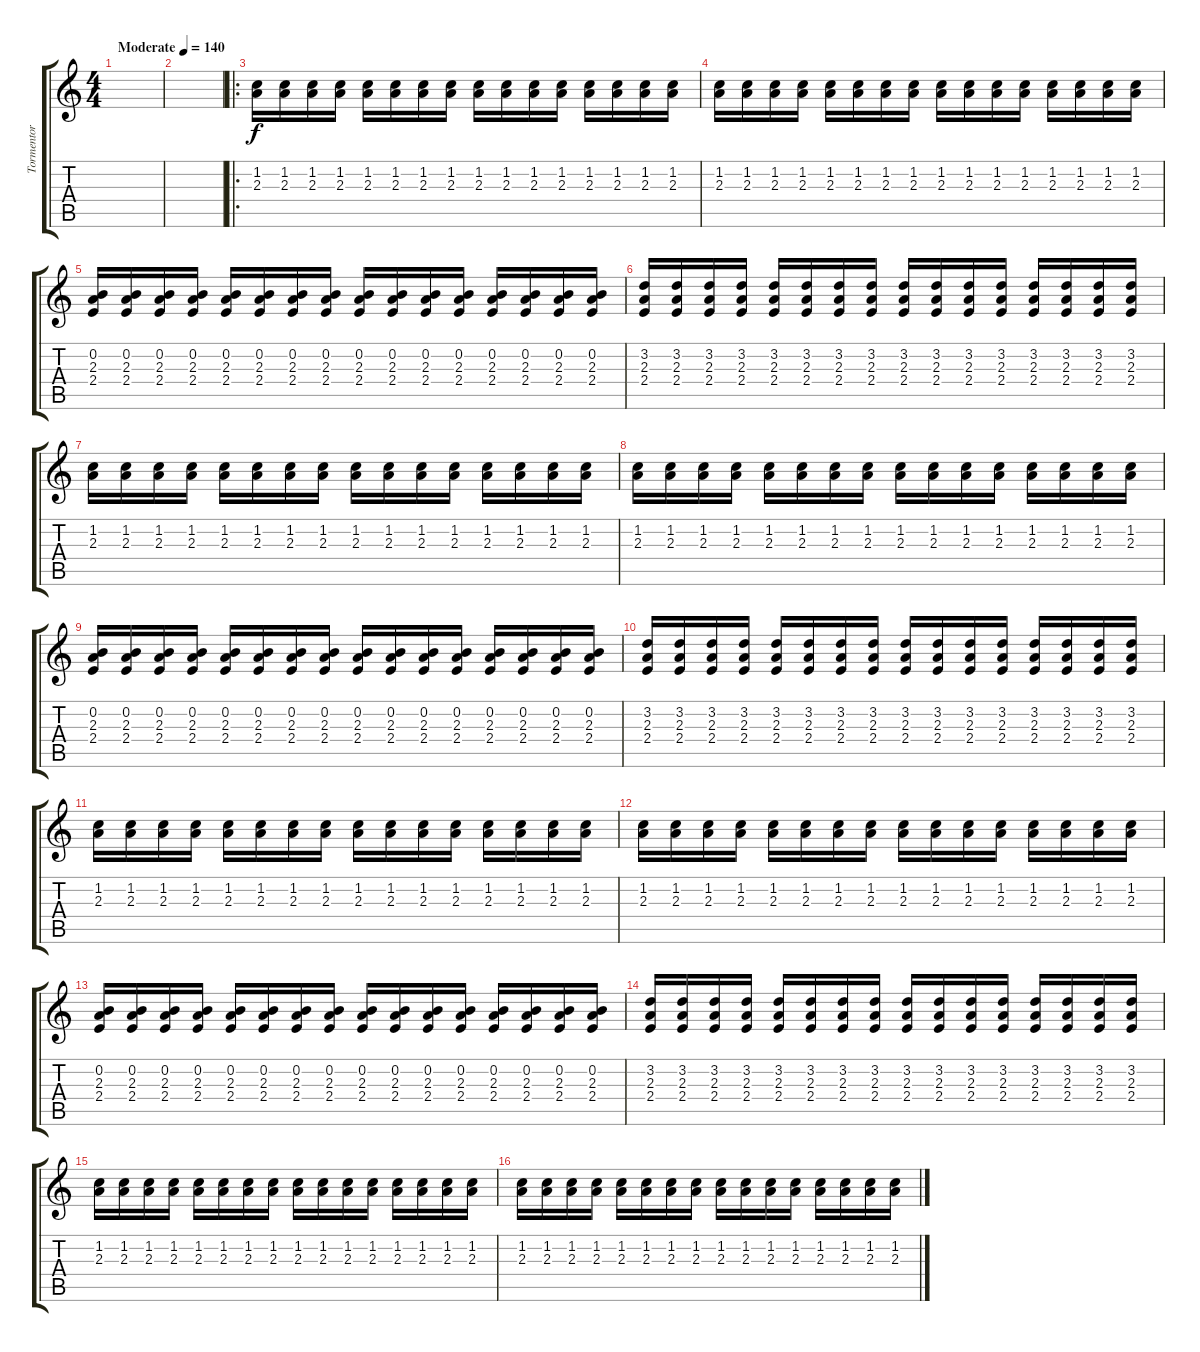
\track ("Tormentor" "Tormentor") {instrument distortionguitar}
\staff {score tabs}
\tuning (E4 B3 G3 D3 A2 E2) {hide}
\ts (4 4)
\tempo (140 "Moderate")
\clef g2
\ks c
|
|
\ro
(1.2 2.3).16 (1.2 2.3).16 (1.2 2.3).16 (1.2 2.3).16 (1.2 2.3).16 (1.2 2.3).16 (1.2 2.3).16 (1.2 2.3).16 (1.2 2.3).16 (1.2 2.3).16 (1.2 2.3).16 (1.2 2.3).16 (1.2 2.3).16 (1.2 2.3).16 (1.2 2.3).16 (1.2 2.3).16 |
(1.2 2.3).16 (1.2 2.3).16 (1.2 2.3).16 (1.2 2.3).16 (1.2 2.3).16 (1.2 2.3).16 (1.2 2.3).16 (1.2 2.3).16 (1.2 2.3).16 (1.2 2.3).16 (1.2 2.3).16 (1.2 2.3).16 (1.2 2.3).16 (1.2 2.3).16 (1.2 2.3).16 (1.2 2.3).16 |
(0.2 2.3 2.4).16 (0.2 2.3 2.4).16 (0.2 2.3 2.4).16 (0.2 2.3 2.4).16 (0.2 2.3 2.4).16 (0.2 2.3 2.4).16 (0.2 2.3 2.4).16 (0.2 2.3 2.4).16 (0.2 2.3 2.4).16 (0.2 2.3 2.4).16 (0.2 2.3 2.4).16 (0.2 2.3 2.4).16 (0.2 2.3 2.4).16 (0.2 2.3 2.4).16 (0.2 2.3 2.4).16 (0.2 2.3 2.4).16 |
(3.2 2.3 2.4).16 (3.2 2.3 2.4).16 (3.2 2.3 2.4).16 (3.2 2.3 2.4).16 (3.2 2.3 2.4).16 (3.2 2.3 2.4).16 (3.2 2.3 2.4).16 (3.2 2.3 2.4).16 (3.2 2.3 2.4).16 (3.2 2.3 2.4).16 (3.2 2.3 2.4).16 (3.2 2.3 2.4).16 (3.2 2.3 2.4).16 (3.2 2.3 2.4).16 (3.2 2.3 2.4).16 (3.2 2.3 2.4).16 |
(1.2 2.3).16 (1.2 2.3).16 (1.2 2.3).16 (1.2 2.3).16 (1.2 2.3).16 (1.2 2.3).16 (1.2 2.3).16 (1.2 2.3).16 (1.2 2.3).16 (1.2 2.3).16 (1.2 2.3).16 (1.2 2.3).16 (1.2 2.3).16 (1.2 2.3).16 (1.2 2.3).16 (1.2 2.3).16 |
(1.2 2.3).16 (1.2 2.3).16 (1.2 2.3).16 (1.2 2.3).16 (1.2 2.3).16 (1.2 2.3).16 (1.2 2.3).16 (1.2 2.3).16 (1.2 2.3).16 (1.2 2.3).16 (1.2 2.3).16 (1.2 2.3).16 (1.2 2.3).16 (1.2 2.3).16 (1.2 2.3).16 (1.2 2.3).16 |
(0.2 2.3 2.4).16 (0.2 2.3 2.4).16 (0.2 2.3 2.4).16 (0.2 2.3 2.4).16 (0.2 2.3 2.4).16 (0.2 2.3 2.4).16 (0.2 2.3 2.4).16 (0.2 2.3 2.4).16 (0.2 2.3 2.4).16 (0.2 2.3 2.4).16 (0.2 2.3 2.4).16 (0.2 2.3 2.4).16 (0.2 2.3 2.4).16 (0.2 2.3 2.4).16 (0.2 2.3 2.4).16 (0.2 2.3 2.4).16 |
(3.2 2.3 2.4).16 (3.2 2.3 2.4).16 (3.2 2.3 2.4).16 (3.2 2.3 2.4).16 (3.2 2.3 2.4).16 (3.2 2.3 2.4).16 (3.2 2.3 2.4).16 (3.2 2.3 2.4).16 (3.2 2.3 2.4).16 (3.2 2.3 2.4).16 (3.2 2.3 2.4).16 (3.2 2.3 2.4).16 (3.2 2.3 2.4).16 (3.2 2.3 2.4).16 (3.2 2.3 2.4).16 (3.2 2.3 2.4).16 |
(1.2 2.3).16 (1.2 2.3).16 (1.2 2.3).16 (1.2 2.3).16 (1.2 2.3).16 (1.2 2.3).16 (1.2 2.3).16 (1.2 2.3).16 (1.2 2.3).16 (1.2 2.3).16 (1.2 2.3).16 (1.2 2.3).16 (1.2 2.3).16 (1.2 2.3).16 (1.2 2.3).16 (1.2 2.3).16 |
(1.2 2.3).16 (1.2 2.3).16 (1.2 2.3).16 (1.2 2.3).16 (1.2 2.3).16 (1.2 2.3).16 (1.2 2.3).16 (1.2 2.3).16 (1.2 2.3).16 (1.2 2.3).16 (1.2 2.3).16 (1.2 2.3).16 (1.2 2.3).16 (1.2 2.3).16 (1.2 2.3).16 (1.2 2.3).16 |
(0.2 2.3 2.4).16 (0.2 2.3 2.4).16 (0.2 2.3 2.4).16 (0.2 2.3 2.4).16 (0.2 2.3 2.4).16 (0.2 2.3 2.4).16 (0.2 2.3 2.4).16 (0.2 2.3 2.4).16 (0.2 2.3 2.4).16 (0.2 2.3 2.4).16 (0.2 2.3 2.4).16 (0.2 2.3 2.4).16 (0.2 2.3 2.4).16 (0.2 2.3 2.4).16 (0.2 2.3 2.4).16 (0.2 2.3 2.4).16 |
(3.2 2.3 2.4).16 (3.2 2.3 2.4).16 (3.2 2.3 2.4).16 (3.2 2.3 2.4).16 (3.2 2.3 2.4).16 (3.2 2.3 2.4).16 (3.2 2.3 2.4).16 (3.2 2.3 2.4).16 (3.2 2.3 2.4).16 (3.2 2.3 2.4).16 (3.2 2.3 2.4).16 (3.2 2.3 2.4).16 (3.2 2.3 2.4).16 (3.2 2.3 2.4).16 (3.2 2.3 2.4).16 (3.2 2.3 2.4).16 |
(1.2 2.3).16 (1.2 2.3).16 (1.2 2.3).16 (1.2 2.3).16 (1.2 2.3).16 (1.2 2.3).16 (1.2 2.3).16 (1.2 2.3).16 (1.2 2.3).16 (1.2 2.3).16 (1.2 2.3).16 (1.2 2.3).16 (1.2 2.3).16 (1.2 2.3).16 (1.2 2.3).16 (1.2 2.3).16 |
(1.2 2.3).16 (1.2 2.3).16 (1.2 2.3).16 (1.2 2.3).16 (1.2 2.3).16 (1.2 2.3).16 (1.2 2.3).16 (1.2 2.3).16 (1.2 2.3).16 (1.2 2.3).16 (1.2 2.3).16 (1.2 2.3).16 (1.2 2.3).16 (1.2 2.3).16 (1.2 2.3).16 (1.2 2.3).16
